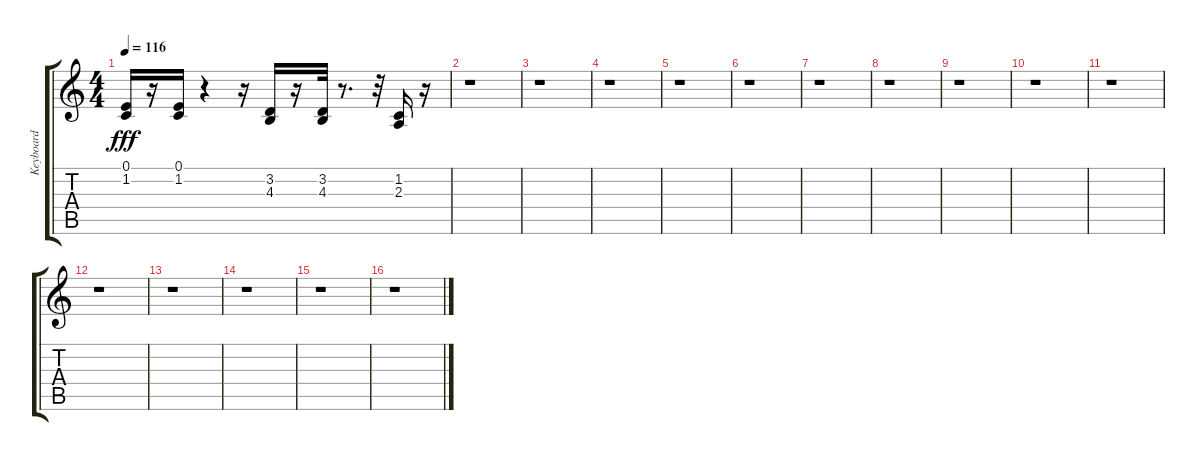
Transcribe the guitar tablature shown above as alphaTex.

\track ("Keyboard            " "Keyboard  ") {instrument synthbrass2}
\staff {score tabs}
\tuning (E4 B3 G3 D3 A2 E2) {hide}
\ts (4 4)
\tempo 116
\clef g2
\ks c
(0.1 1.2).16{dy fff} r.16 (0.1 1.2).16 r.4 r.16 (3.2 4.3).16 r.16 (3.2 4.3).32 r.8{d} r.32 (1.2 2.3).16 r.16 |
r.1 |
r.1 |
r.1 |
r.1 |
r.1 |
r.1 |
r.1 |
r.1 |
r.1 |
r.1 |
r.1 |
r.1 |
r.1 |
r.1 |
r.1
